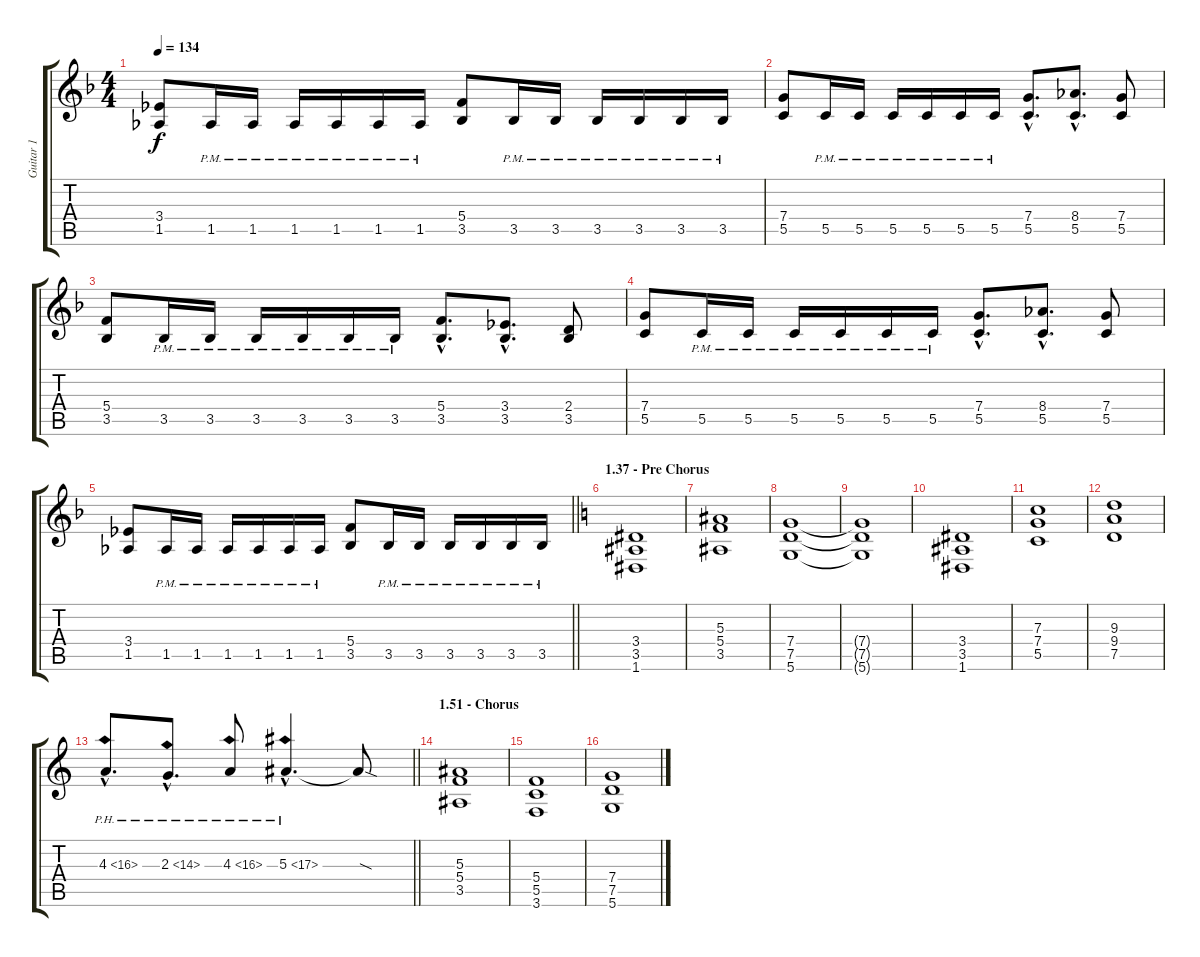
\track ("Guitar 1" "Guitar 1") {instrument distortionguitar}
\staff {score tabs}
\tuning (D4 A3 F3 C3 G2 D2) {hide}
\ts (4 4)
\tempo 134
\clef g2
\ks dminor
(3.4 1.5).8{dy f} 1.5{pm}.16 1.5{pm}.16 1.5{pm}.16 1.5{pm}.16 1.5{pm}.16 1.5{pm}.16 (5.4 3.5).8 3.5{pm}.16 3.5{pm}.16 3.5{pm}.16 3.5{pm}.16 3.5{pm}.16 3.5{pm}.16 |
(7.4 5.5).8 5.5{pm}.16 5.5{pm}.16 5.5{pm}.16 5.5{pm}.16 5.5{pm}.16 5.5{pm}.16 (7.4{hac} 5.5{hac}).8{d} (8.4{hac} 5.5{hac}).8{d} (7.4 5.5).8 |
(5.4 3.5).8 3.5{pm}.16 3.5{pm}.16 3.5{pm}.16 3.5{pm}.16 3.5{pm}.16 3.5{pm}.16 (5.4{hac} 3.5{hac}).8{d} (3.4{hac} 3.5{hac}).8{d} (2.4 3.5).8 |
(7.4 5.5).8 5.5{pm}.16 5.5{pm}.16 5.5{pm}.16 5.5{pm}.16 5.5{pm}.16 5.5{pm}.16 (7.4{hac} 5.5{hac}).8{d} (8.4{hac} 5.5{hac}).8{d} (7.4 5.5).8 |
\barLineRight lightlight
(3.4 1.5).8 1.5{pm}.16 1.5{pm}.16 1.5{pm}.16 1.5{pm}.16 1.5{pm}.16 1.5{pm}.16 (5.4 3.5).8 3.5{pm}.16 3.5{pm}.16 3.5{pm}.16 3.5{pm}.16 3.5{pm}.16 3.5{pm}.16 |
\section ("" "1.37 - Pre Chorus")
\ks aminor
(3.4 3.5 1.6).1 |
(5.3 5.4 3.5).1 |
(7.4 7.5 5.6).1 |
(7.4{t} 7.5{t} 5.6{t}).1 |
(3.4 3.5 1.6).1 |
(7.3 7.4 5.5).1 |
(9.3 9.4 7.5).1 |
\barLineRight lightlight
4.3{ph 12 hac}.8{d} 2.3{ph 12 hac}.8{d} 4.3{ph 12}.8 5.3{ph 12 hac}.4{d} 5.3{sod t}.8 |
\section ("" "1.51 - Chorus")
(5.3 5.4 3.5).1 |
(5.4 5.5 3.6).1 |
(7.4 7.5 5.6).1
